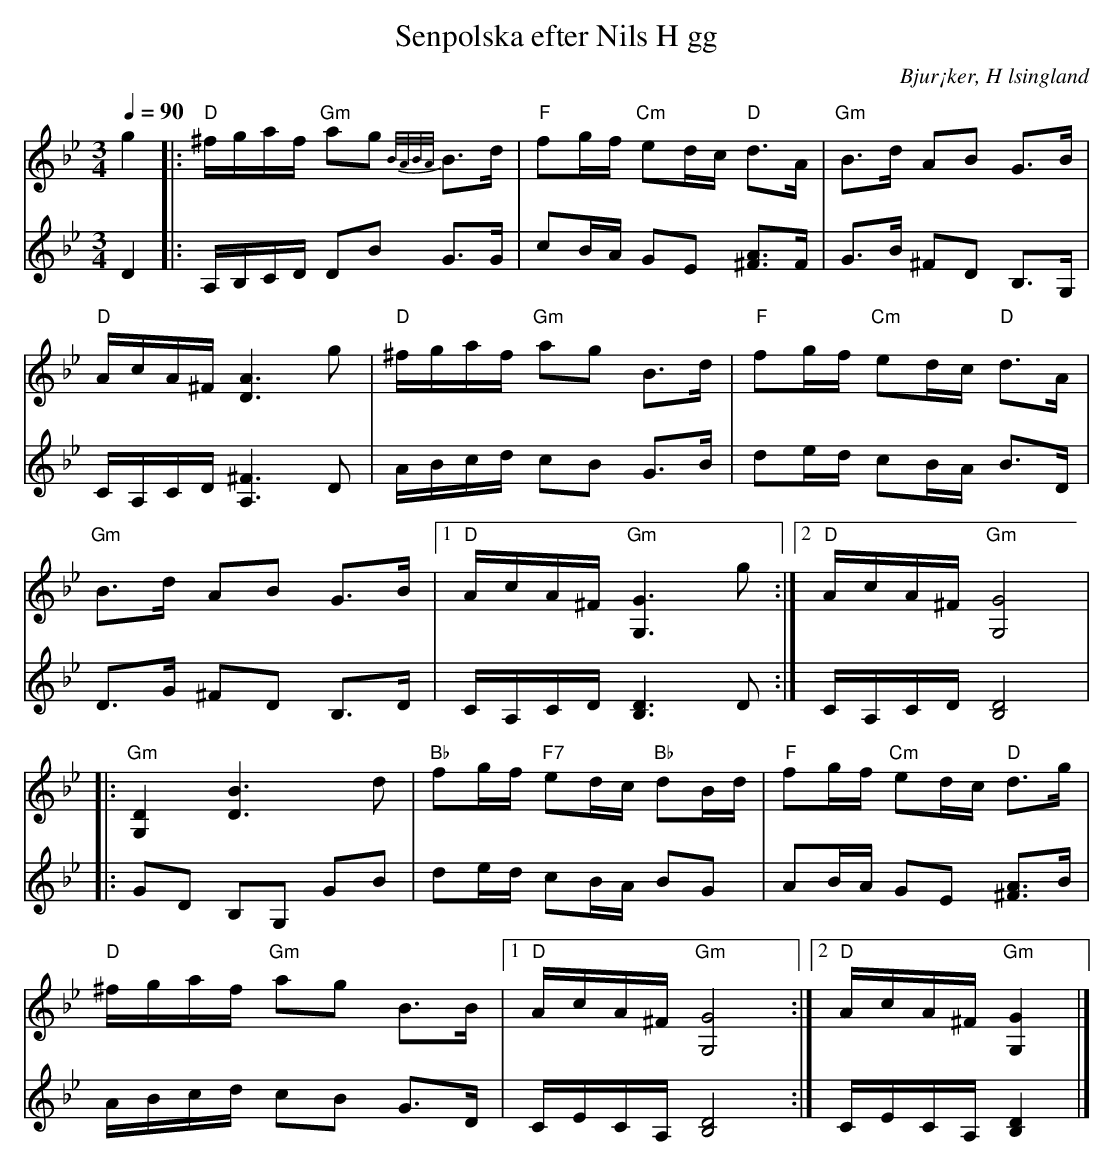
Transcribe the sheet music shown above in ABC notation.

X:1
T: Senpolska efter Nils H gg
O: Bjur¡ker, H lsingland
M: 3/4
L: 1/8
Q: 1/4=90
K: Gm
V:1
g2 |: "D" ^f/g/a/f/ "Gm" ag {B/A/B/A/}B>d | "F" fg/f/ "Cm" ed/c/ "D" d>A | "Gm" B>d AB G>B |
"D" A/c/A/^F/ [A3D3] g | "D" ^f/g/a/f/ "Gm" ag B>d | "F" fg/f/ "Cm" ed/c/ "D" d>A |
"Gm" B>d AB G>B |1 "D" A/c/A/^F/ "Gm" [G,3G3] g :|2 "D" A/c/A/^F/ "Gm" [G,4G4] |
|: "Gm" [G,2D2] [D3B3] d | "Bb" fg/f/ "F7" ed/c/ "Bb" dB/d/ | "F" fg/f/ "Cm" ed/c/ "D" d>g |
"D" ^f/g/a/f/ "Gm" ag B>B |1 "D" A/c/A/^F/ "Gm" [G,4G4] :|2 "D" A/c/A/^F/ "Gm" [G,2G2] |]
V:2
D2 |: A,/B,/C/D/ DB G>G | cB/A/ GE [^FA]>F | G>B ^FD B,>G, |
C/A,/C/D/ [A,3^F3] D | A/B/c/d/ cB G>B | de/d/ cB/A/ B>D |
D>G ^FD B,>D |1 C/A,/C/D/ [B,3D3] D :|2 C/A,/C/D/ [B,4D4] |
|: GD B,G, GB | de/d/ cB/A/ BG | AB/A/ GE [^FA]>B|
A/B/c/d/ cB G>D |1 C/E/C/A,/ [B,4D4] :|2 C/E/C/A,/ [B,2D2] |]
